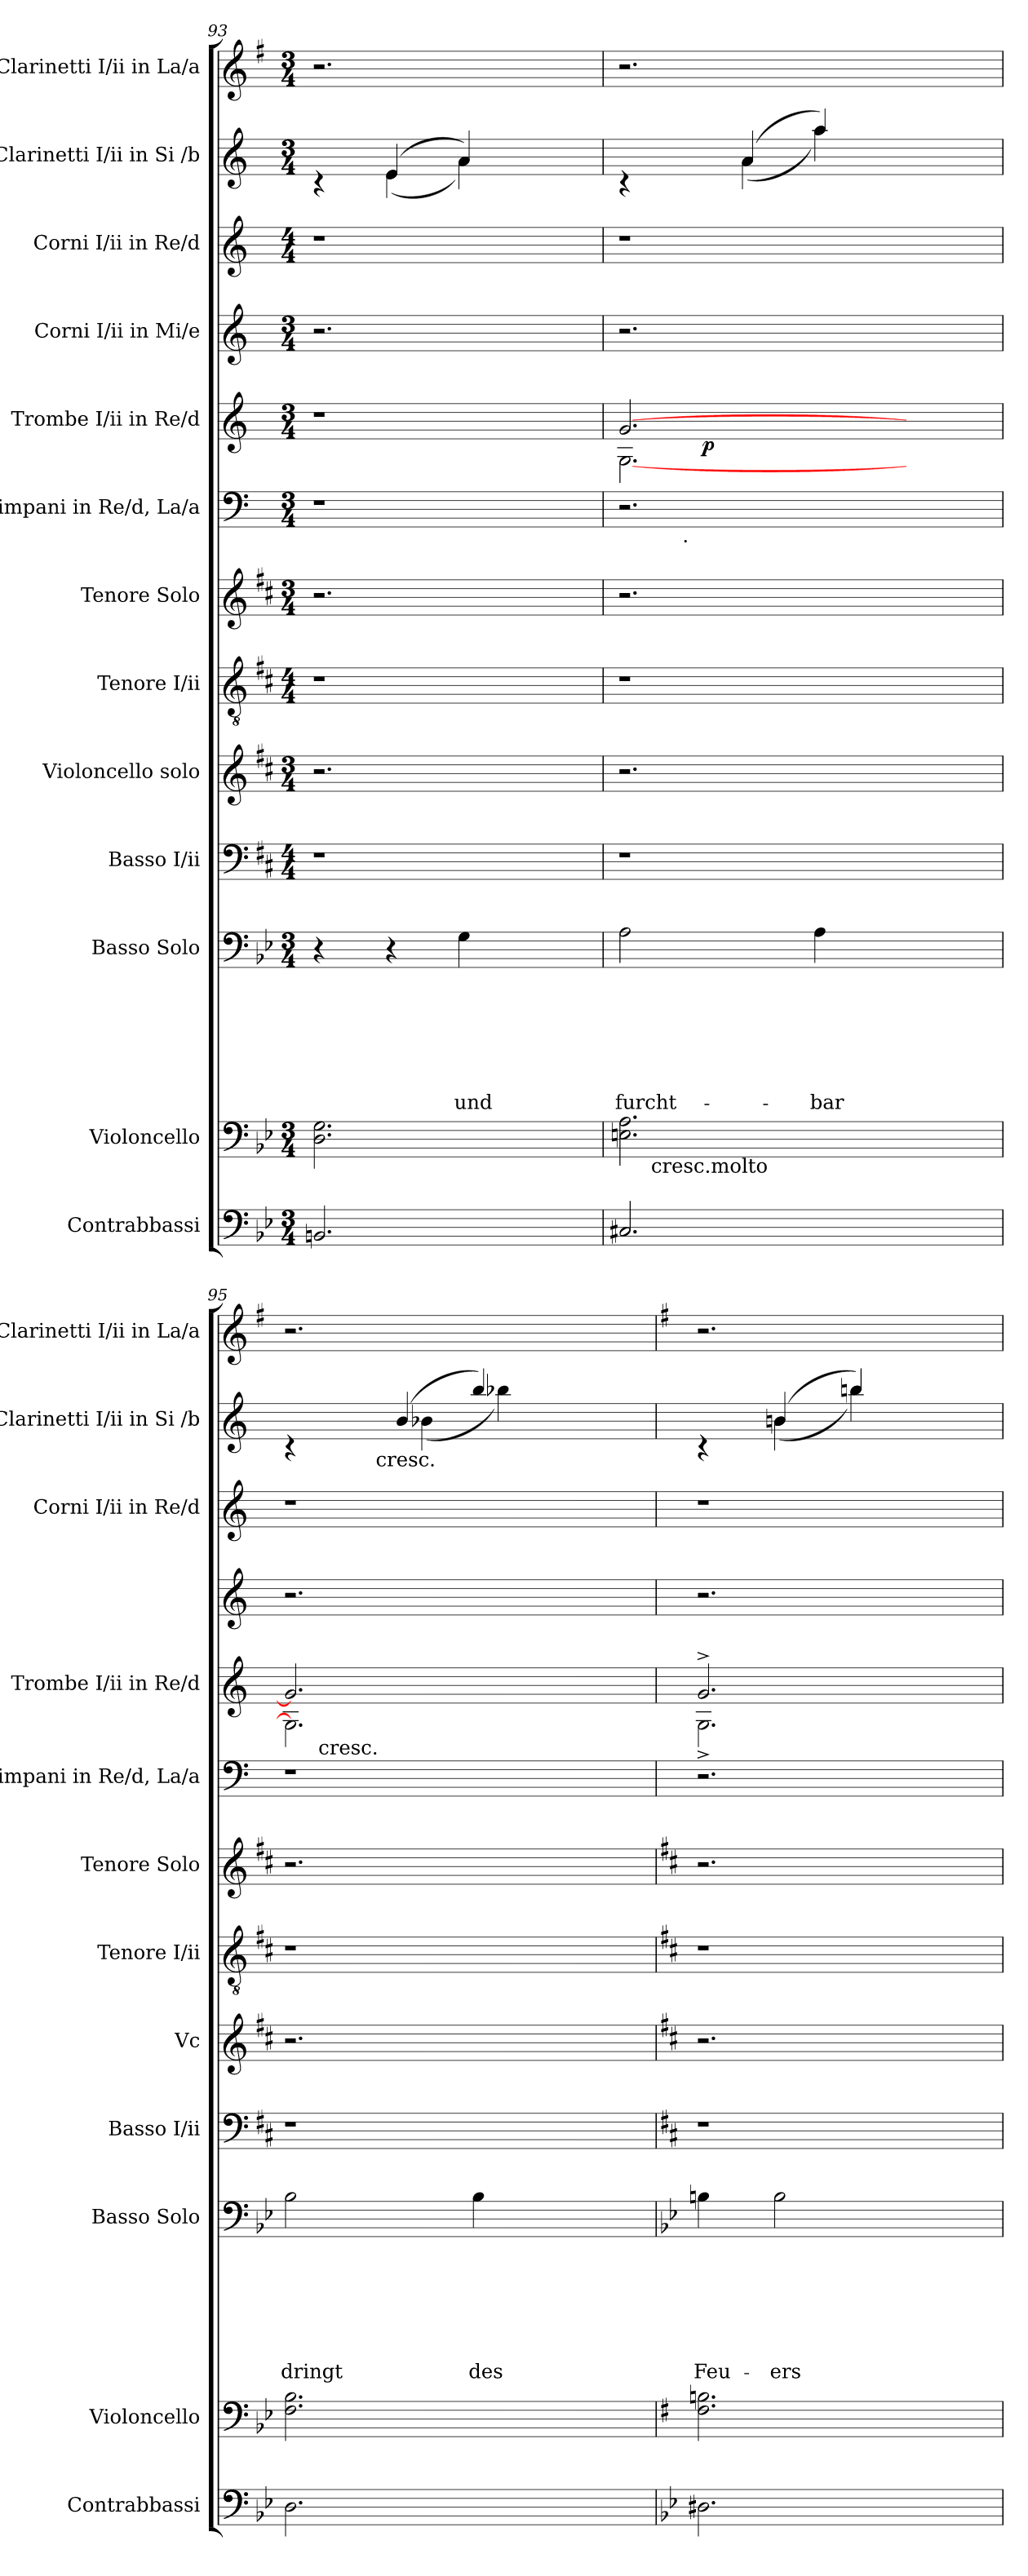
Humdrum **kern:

**kern	**kern	**kern	**text	**text	**text	**text	**text	**text	**text	**kern	**kern	**kern	**kern	**kern	**kern	**dynam	**kern	**kern	**kern	**kern
*part13	*part12	*part11	*part11	*part11	*part11	*part11	*part11	*part11	*part11	*part10	*part9	*part8	*part7	*part6	*part5	*part5	*part4	*part3	*part2	*part1
*staff13	*staff12	*staff11	*staff11	*staff11	*staff11	*staff11	*staff11	*staff11	*staff11	*staff10	*staff9	*staff8	*staff7	*staff6	*staff5	*staff5	*staff4	*staff3	*staff2	*staff1
*I"Contrabbassi	*I"Violoncello	*I"Basso Solo	*	*	*	*	*	*	*	*I"Basso I/ii	*I"Violoncello solo	*I"Tenore I/ii	*I"Tenore Solo	*I"Timpani in Re/d, La/a	*I"Trombe I/ii in Re/d	*	*I"Corni I/ii in Mi/e	*I"Corni I/ii in Re/d	*I"Clarinetti I/ii in Si /b	*I"Clarinetti I/ii in La/a
*I'Contrabbassi	*I'Violoncello	*I'Basso Solo	*	*	*	*	*	*	*	*I'Basso I/ii	*I'Vc	*I'Tenore I/ii	*I'Tenore Solo	*I'Timpani in Re/d, La/a	*I'Trombe I/ii in Re/d	*	*	*I'Corni I/ii in Re/d	*I'Clarinetti I/ii in Si /b	*I'Clarinetti I/ii in La/a
*clefF4	*clefF4	*clefF4	*	*	*	*	*	*	*	*clefF4	*clefG2	*clefGv2	*clefG2	*clefF4	*clefG2	*	*clefG2	*clefG2	*clefG2	*clefG2
*ITrd-2c-3	*ITrd-2c-3	*ITrd3c5	*	*	*	*	*	*	*	*ITrd-2c-3	*ITrd-2c-3	*ITrd-2c-3	*ITrd-2c-3	*ITrd-3c-5	*ITrd-3c-5	*	*ITrd4c7	*ITrd-3c-5	*ITrd-3c-5	*ITrd1c2
*k[b-e-a-d-g-]	*k[b-e-a-d-g-]	*k[b-]	*	*	*	*	*	*	*	*k[b-]	*k[b-]	*k[b-]	*k[b-]	*k[b-]	*k[b-]	*	*k[b-]	*k[b-]	*k[b-]	*k[b-]
*D-:	*D-:	*F:	*	*	*	*	*	*	*	*F:	*F:	*F:	*F:	*F:	*F:	*	*F:	*F:	*F:	*F:
*M3/4	*M3/4	*M3/4	*	*	*	*	*	*	*	*M4/4	*M3/4	*M4/4	*M3/4	*M3/4	*M3/4	*	*M3/4	*M4/4	*M3/4	*M3/4
=93	=93	=93	=93	=93	=93	=93	=93	=93	=93	=93	=93	=93	=93	=93	=93	=93	=93	=93	=93	=93
!	!	!	!	!	!	!	!	!	!	!	!	!	!	!LO:N:vis=1	!LO:N:vis=1	!	!	!	!	!
*	*	*	*	*	*	*	*	*	*	*	*	*	*	*	*	*	*	*	*^	*
2.Dn/	2.F\ 2.B-\	4r	.	.	.	.	.	.	.	1r	2.r	1r	2.r	2.r	2.r	.	2.r	1r	4ryy	4rc	2.r
.	.	4r	.	.	.	.	.	.	.	.	.	.	.	.	.	.	.	.	(4a/	(<4a\	.
!	!	!	!	!	!	!	!	!	!LO:LY:b	!	!	!	!	!	!	!	!	!	!	!	!
.	.	4D\	.	.	.	.	.	.	und	.	.	.	.	.	.	.	.	.	4dd/)	4dd\)	.
4ryy	4ryy	4ryy	.	.	.	.	.	.	.	.	4ryy	.	4ryy	4ryy	4ryy	.	4ryy	.	4ryy	4ryy	4ryy
!!LO:LB:g=z
=94	=94	=94	=94	=94	=94	=94	=94	=94	=94	=94	=94	=94	=94	=94	=94	=94	=94	=94	=94	=94	=94
!	!	!	!	!	!	!	!	!	!LO:LY:b	!	!	!	!	!LO:N:vis=1	!	!	!	!	!	!	!
*	*^	*	*	*	*	*	*	*	*	*	*	*	*	*^	*^	*	*	*	*	*	*
*	*	*	*	*	*	*	*	*	*	*	*	*	*	*	*	*	*	*^	*	*	*	*	*	*
2.En/	2.Gn\ 2.c\	16ryy	2E\	.	.	.	.	.	.	furcht-	1r	2.r	1r	2.r	2.r	8ryy	[>2.cc/	[<2.c\	8ryy	.	2.r	1r	4ryy	4rc	2.r
!	!	!LO:TX:b:t=cresc.molto	!	!	!	!	!	!	!	!	!	!	!	!	!	!	!	!	!	!	!	!	!	!	!
.	.	2...ryy	.	.	.	.	.	.	.	.	.	.	.	.	.	.	.	.	.	.	.	.	.	.	.
!	!	!	!	!	!	!	!	!	!	!	!	!	!	!	!	!LO:TX:b:t=.	!	!	!	!	!	!	!	!	!
.	.	.	.	.	.	.	.	.	.	.	.	.	.	.	.	2..ryy	.	.	32ryy	.	.	.	.	.	.
!	!	!	!	!	!	!	!	!	!	!	!	!	!	!	!	!	!	!	!	!LO:DY:b	!	!	!	!	!
.	.	.	.	.	.	.	.	.	.	.	.	.	.	.	.	.	.	.	2ryy	p	.	.	.	.	.
.	.	.	.	.	.	.	.	.	.	.	.	.	.	.	.	.	.	.	.	.	.	.	(4dd/	(<4dd\	.
!	!	!	!	!	!	!	!	!	!	!LO:LY:b	!	!	!	!	!	!	!	!	!	!	!	!	!	!	!
.	.	.	4E\	.	.	.	.	.	.	-bar	.	.	.	.	.	.	.	.	.	.	.	.	4ddd/)	4ddd\)	.
.	.	.	.	.	.	.	.	.	.	.	.	.	.	.	.	.	.	.	4ryy	.	.	.	.	.	.
4ryy	4ryy	.	4ryy	.	.	.	.	.	.	.	.	4ryy	.	4ryy	4ryy	.	4ryy	4ryy	.	.	4ryy	.	4ryy	4ryy	4ryy
.	.	.	.	.	.	.	.	.	.	.	.	.	.	.	.	.	.	.	16.ryy	.	.	.	.	.	.
=95	=95	=95	=95	=95	=95	=95	=95	=95	=95	=95	=95	=95	=95	=95	=95	=95	=95	=95	=95	=95	=95	=95	=95	=95	=95
!	!	!	!	!	!	!	!	!	!	!LO:LY:b	!	!	!	!	!LO:N:vis=1	!	!	!	!	!	!	!	!	!	!
*	*v	*v	*	*	*	*	*	*	*	*	*	*	*	*	*	*	*	*v	*v	*	*	*	*	*^	*
2.F\	2.A-\ 2.d-\	2F\	.	.	.	.	.	.	dringt	1r	2.r	1r	2.r	2.r	16ryy	2.cc/]	2.c\]	.	2.r	1r	4ryy	4rc	8..ryy	2.r
!	!	!	!	!	!	!	!	!	!	!	!	!	!	!	!LO:TX:a:t=cresc.	!	!	!	!	!	!	!	!	!
.	.	.	.	.	.	.	.	.	.	.	.	.	.	.	2...ryy	.	.	.	.	.	.	.	.	.
!	!	!	!	!	!	!	!	!	!	!	!	!	!	!	!	!	!	!	!	!	!	!	!LO:TX:b:t=cresc.	!
.	.	.	.	.	.	.	.	.	.	.	.	.	.	.	.	.	.	.	.	.	.	.	2ryy	.
.	.	.	.	.	.	.	.	.	.	.	.	.	.	.	.	.	.	.	.	.	(4ee/	(<4ee-X\	.	.
!	!	!	!	!	!	!	!	!	!LO:LY:b	!	!	!	!	!	!	!	!	!	!	!	!	!	!	!
.	.	4F\	.	.	.	.	.	.	des	.	.	.	.	.	.	.	.	.	.	.	4eee/)	4eee-X\)	.	.
.	.	.	.	.	.	.	.	.	.	.	.	.	.	.	.	.	.	.	.	.	.	.	4ryy	.
4ryy	4ryy	4ryy	.	.	.	.	.	.	.	.	4ryy	.	4ryy	4ryy	.	4ryy	4ryy	.	4ryy	.	4ryy	4ryy	.	4ryy
.	.	.	.	.	.	.	.	.	.	.	.	.	.	.	.	.	.	.	.	.	.	.	32ryy	.
*	*	*	*	*	*	*	*	*	*	*	*	*	*	*v	*v	*	*	*	*	*	*v	*v	*v	*
=96	=96	=96	=96	=96	=96	=96	=96	=96	=96	=96	=96	=96	=96	=96	=96	=96	=96	=96	=96	=96	=96
*	*k[b-e-]	*	*	*	*	*	*	*	*	*	*	*	*	*	*	*	*	*	*	*	*
*	*B-:	*	*	*	*	*	*	*	*	*	*	*	*	*	*	*	*	*	*	*	*
*	*	*	*	*	*	*	*	*	*	*	*	*	*	*^	*	*	*	*	*	*^	*
*	*	*	*	*	*	*	*	*	*	*	*	*	*	*	*	*	*	*	*	*	*	*^	*
!	!	!	!	!	!	!	!	!	!LO:LY:b	!	!	!	!	!LO:N:vis=1	!	!	!	!	!	!	!	!	!	!
*	*	*	*	*	*	*	*	*	*	*	*	*	*	*v	*v	*	*	*	*	*	*	*v	*v	*
2.F#X\	2.A\ 2.dn\	4F#X\	.	.	.	.	.	.	Feu-	1r	2.r	1r	2.r	2.r	2.cc^>/	2.c^<\	.	2.r	1r	4ryy	4rc	2.r
!	!	!	!	!	!	!	!	!	!LO:LY:b	!	!	!	!	!	!	!	!	!	!	!	!	!
.	.	2F#\	.	.	.	.	.	.	-ers	.	.	.	.	.	.	.	.	.	.	(4een/	(<4ee\	.
.	.	.	.	.	.	.	.	.	.	.	.	.	.	.	.	.	.	.	.	4eeen/)	4eee\)	.
4ryy	4ryy	4ryy	.	.	.	.	.	.	.	.	4ryy	.	4ryy	4ryy	4ryy	4ryy	.	4ryy	.	4ryy	4ryy	4ryy
*	*	*	*	*	*	*	*	*	*	*	*	*	*	*	*v	*v	*	*	*	*v	*v	*
=	=	=	=	=	=	=	=	=	=	=	=	=	=	=	=	=	=	=	=	=
*-	*-	*-	*-	*-	*-	*-	*-	*-	*-	*-	*-	*-	*-	*-	*-	*-	*-	*-	*-	*-
